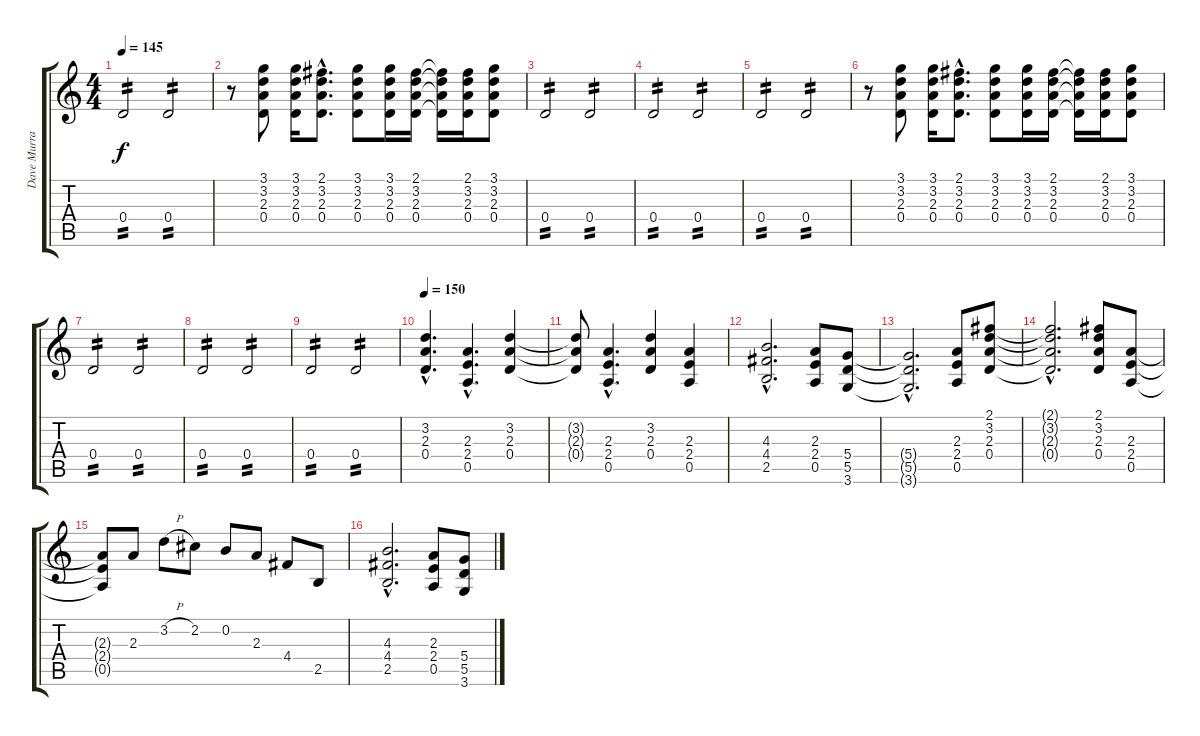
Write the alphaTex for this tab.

\track ("Dave Murray" "Dave Murra") {instrument distortionguitar}
\staff {score tabs}
\tuning (E4 B3 G3 D3 A2 E2) {hide}
\ts (4 4)
\tempo 145
\clef g2
\ks c
0.4.2{tp 2 dy f} 0.4.2{tp 2} |
r.8 (3.1 3.2 2.3 0.4).8 (3.1 3.2 2.3 0.4).16 (2.1{hac} 3.2{hac} 2.3{hac} 0.4{hac}).8{d} (3.1 3.2 2.3 0.4).8 (3.1 3.2 2.3 0.4).16 (2.1 3.2 2.3 0.4).16 (2.1{t} 3.2{t} 2.3{t} 0.4{t}).16 (2.1 3.2 2.3 0.4).16 (3.1 3.2 2.3 0.4).8 |
0.4.2{tp 2} 0.4.2{tp 2} |
0.4.2{tp 2} 0.4.2{tp 2} |
0.4.2{tp 2} 0.4.2{tp 2} |
r.8 (3.1 3.2 2.3 0.4).8 (3.1 3.2 2.3 0.4).16 (2.1{hac} 3.2{hac} 2.3{hac} 0.4{hac}).8{d} (3.1 3.2 2.3 0.4).8 (3.1 3.2 2.3 0.4).16 (2.1 3.2 2.3 0.4).16 (2.1{t} 3.2{t} 2.3{t} 0.4{t}).16 (2.1 3.2 2.3 0.4).16 (3.1 3.2 2.3 0.4).8 |
0.4.2{tp 2} 0.4.2{tp 2} |
0.4.2{tp 2} 0.4.2{tp 2} |
0.4.2{tp 2} 0.4.2{tp 2} |
\tempo 150
(3.2{hac} 2.3{hac} 0.4{hac}).4{d} (2.3{hac} 2.4{hac} 0.5{hac}).4{d} (3.2 2.3 0.4).4 |
(3.2{t} 2.3{t} 0.4{t}).8 (2.3{hac} 2.4{hac} 0.5{hac}).4{d} (3.2 2.3 0.4).4 (2.3 2.4 0.5).4 |
(4.3{hac} 4.4{hac} 2.5{hac}).2{d} (2.3 2.4 0.5).8 (5.4 5.5 3.6).8 |
(5.4{hac t} 5.5{hac t} 3.6{hac t}).2{d} (2.3 2.4 0.5).8 (2.1 3.2 2.3 0.4).8 |
(2.1{hac t} 3.2{hac t} 2.3{hac t} 0.4{hac t}).2{d} (2.1 3.2 2.3 0.4).8 (2.3 2.4 0.5).8 |
(2.3{t} 2.4{t} 0.5{t}).8 2.3.8 3.2{h}.8 2.2.8 0.2.8 2.3.8 4.4.8 2.5.8 |
(4.3{hac} 4.4{hac} 2.5{hac}).2{d} (2.3 2.4 0.5).8 (5.4 5.5 3.6).8
